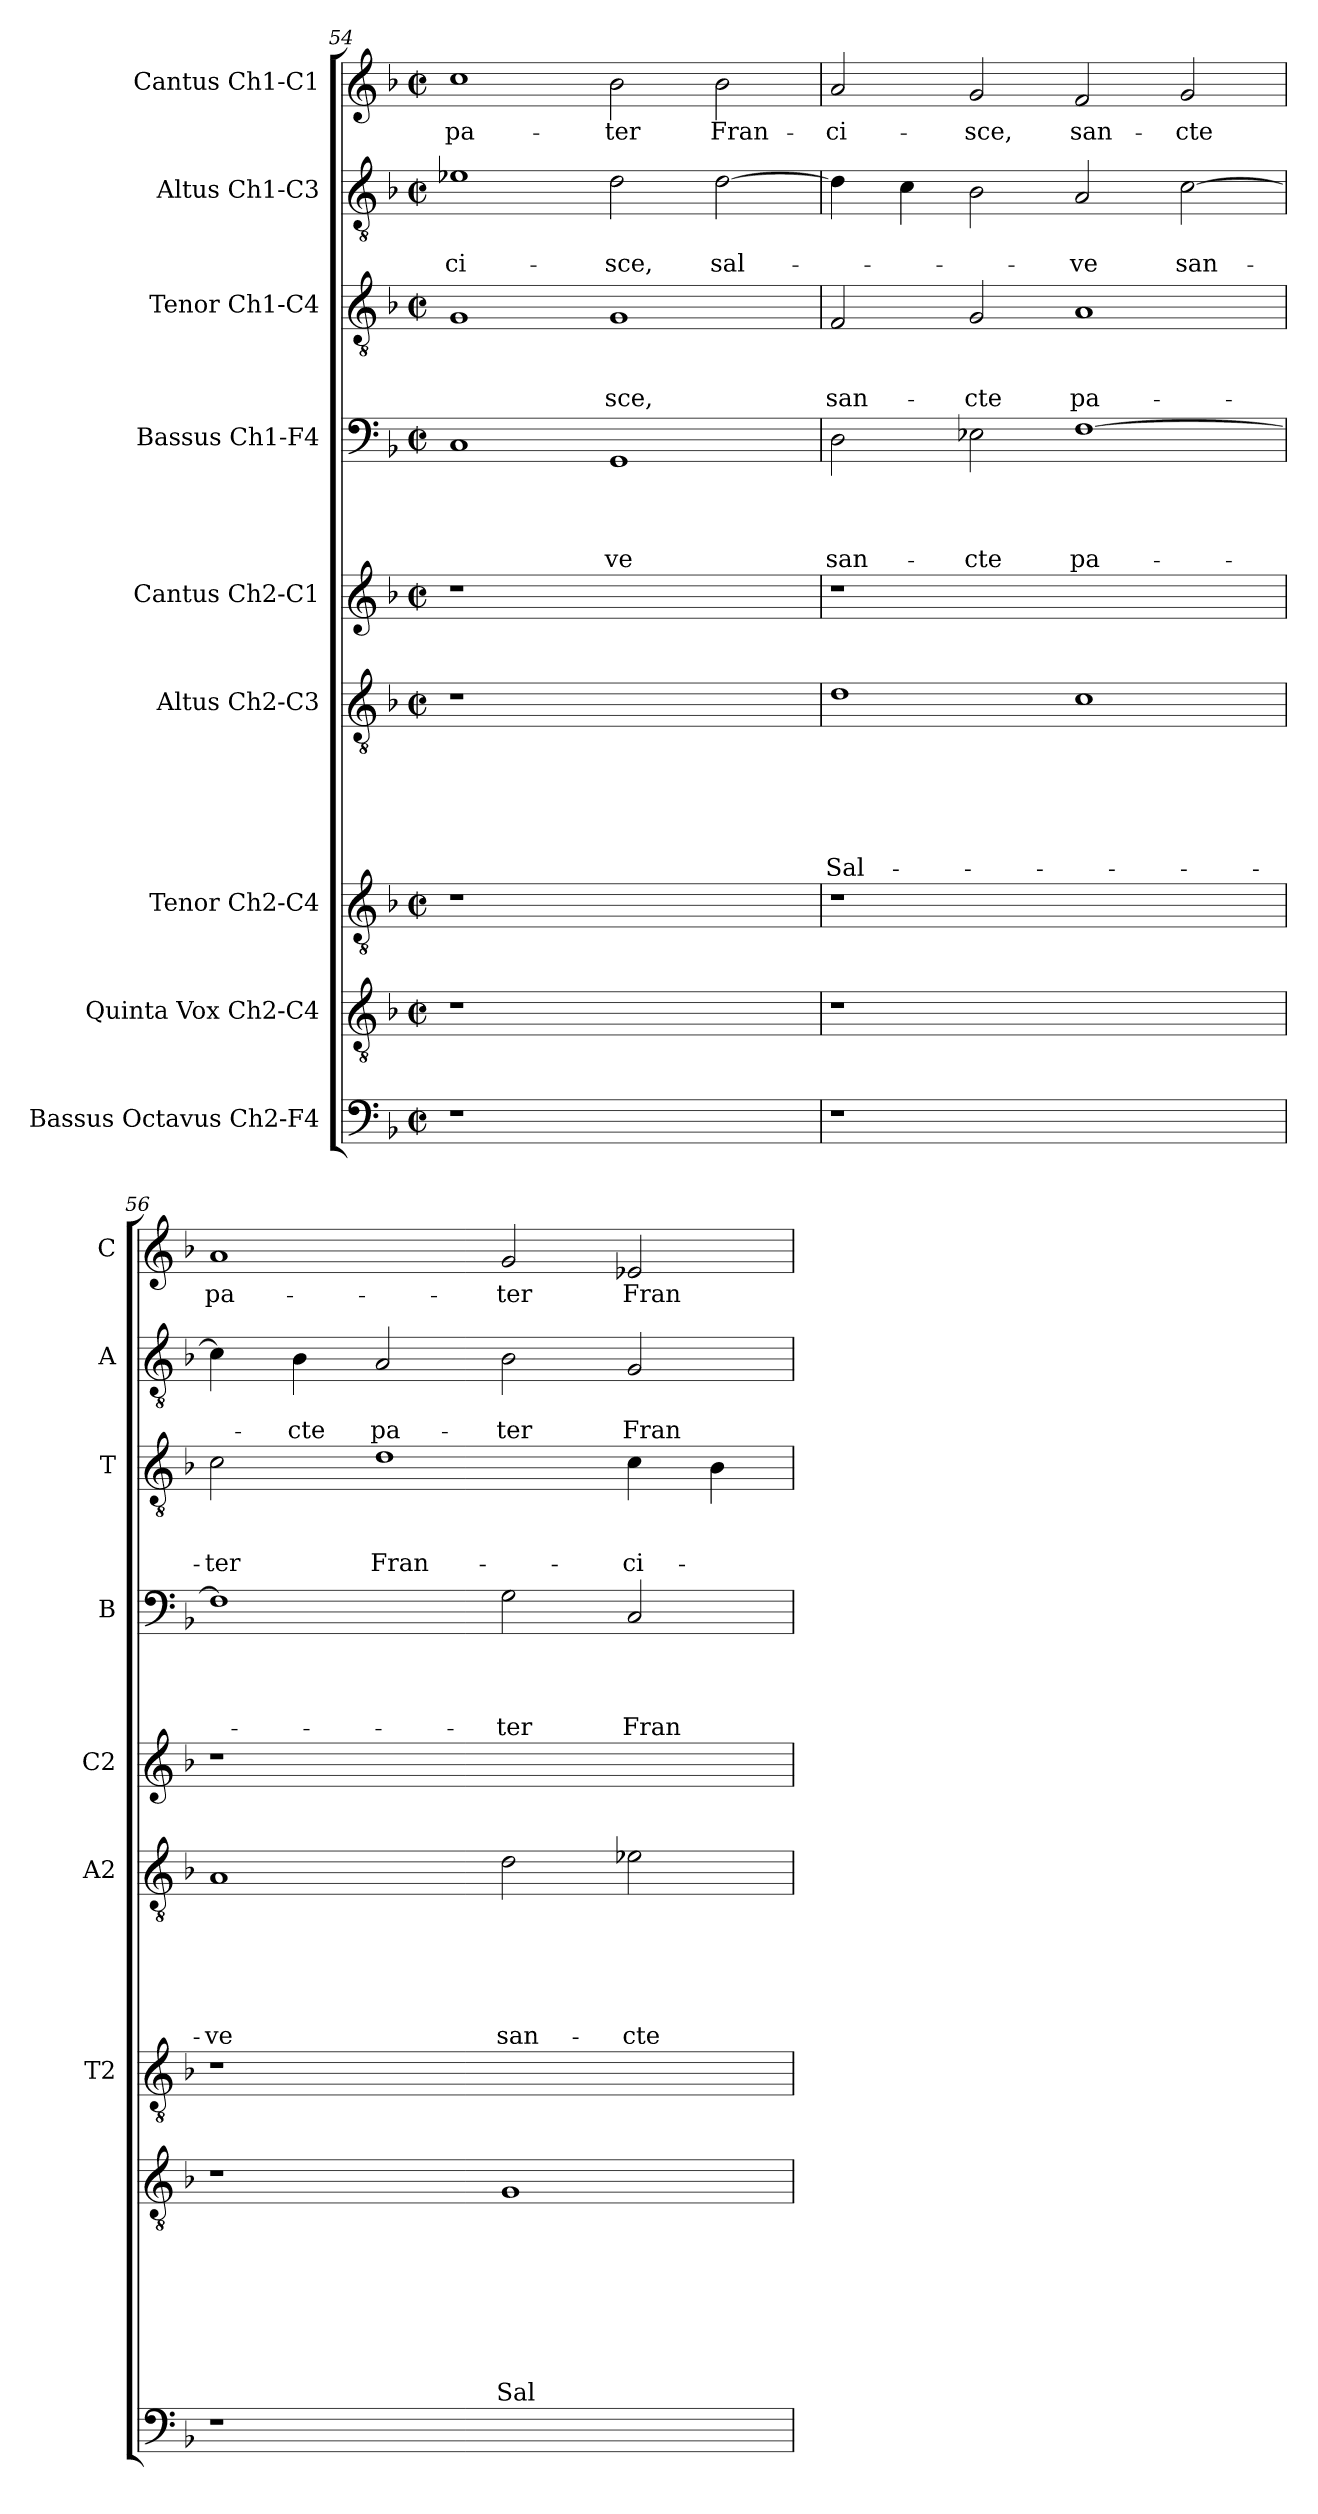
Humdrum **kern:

**kern	**kern	**text	**text	**text	**text	**text	**text	**text	**text	**kern	**kern	**text	**text	**text	**text	**text	**text	**kern	**kern	**text	**text	**text	**text	**kern	**text	**text	**text	**kern	**text	**text	**kern	**text
*part9	*part8	*part8	*part8	*part8	*part8	*part8	*part8	*part8	*part8	*part7	*part6	*part6	*part6	*part6	*part6	*part6	*part6	*part5	*part4	*part4	*part4	*part4	*part4	*part3	*part3	*part3	*part3	*part2	*part2	*part2	*part1	*part1
*staff9	*staff8	*staff8	*staff8	*staff8	*staff8	*staff8	*staff8	*staff8	*staff8	*staff7	*staff6	*staff6	*staff6	*staff6	*staff6	*staff6	*staff6	*staff5	*staff4	*staff4	*staff4	*staff4	*staff4	*staff3	*staff3	*staff3	*staff3	*staff2	*staff2	*staff2	*staff1	*staff1
*I"Bassus Octavus Ch2-F4	*I"Quinta Vox Ch2-C4	*	*	*	*	*	*	*	*	*I"Tenor Ch2-C4	*I"Altus Ch2-C3	*	*	*	*	*	*	*I"Cantus Ch2-C1	*I"Bassus Ch1-F4	*	*	*	*	*I"Tenor Ch1-C4	*	*	*	*I"Altus Ch1-C3	*	*	*I"Cantus Ch1-C1	*
*	*	*	*	*	*	*	*	*	*	*I'T2	*I'A2	*	*	*	*	*	*	*I'C2	*I'B	*	*	*	*	*I'T	*	*	*	*I'A	*	*	*I'C	*
*clefF4	*clefGv2	*	*	*	*	*	*	*	*	*clefGv2	*clefGv2	*	*	*	*	*	*	*clefG2	*clefF4	*	*	*	*	*clefGv2	*	*	*	*clefGv2	*	*	*clefG2	*
*k[b-]	*k[b-]	*	*	*	*	*	*	*	*	*k[b-]	*k[b-]	*	*	*	*	*	*	*k[b-]	*k[b-]	*	*	*	*	*k[b-]	*	*	*	*k[b-]	*	*	*k[b-]	*
*F:	*F:	*	*	*	*	*	*	*	*	*F:	*F:	*	*	*	*	*	*	*F:	*F:	*	*	*	*	*F:	*	*	*	*F:	*	*	*F:	*
*M2/2	*M2/2	*	*	*	*	*	*	*	*	*M2/2	*M2/2	*	*	*	*	*	*	*M2/2	*M2/2	*	*	*	*	*M2/2	*	*	*	*M2/2	*	*	*M2/2	*
*met(c|)	*met(c|)	*	*	*	*	*	*	*	*	*met(c|)	*met(c|)	*	*	*	*	*	*	*met(c|)	*met(c|)	*	*	*	*	*met(c|)	*	*	*	*met(c|)	*	*	*met(c|)	*
=54	=54	=54	=54	=54	=54	=54	=54	=54	=54	=54	=54	=54	=54	=54	=54	=54	=54	=54	=54	=54	=54	=54	=54	=54	=54	=54	=54	=54	=54	=54	=54	=54
!	!	!	!	!	!	!	!	!	!	!	!	!	!	!	!	!	!	!	!	!	!	!	!	!	!	!	!	!	!	!LO:LY:b	!	!LO:LY:b
1r	1r	.	.	.	.	.	.	.	.	1r	1r	.	.	.	.	.	.	1r	1C	.	.	.	.	1G	.	.	.	1e-X	.	-ci-	1cc	pa-
!	!	!	!	!	!	!	!	!	!	!	!	!	!	!	!	!	!	!	!	!	!	!	!LO:LY:b	!	!	!	!LO:LY:b	!	!	!LO:LY:b	!	!LO:LY:b
1ryy	1ryy	.	.	.	.	.	.	.	.	1ryy	1ryy	.	.	.	.	.	.	1ryy	1GG	.	.	.	-ve	1G	.	.	-sce,	2d\	.	-sce,	2b-\	-ter
!	!	!	!	!	!	!	!	!	!	!	!	!	!	!	!	!	!	!	!	!	!	!	!	!	!	!	!	!	!	!LO:LY:b	!	!LO:LY:b
.	.	.	.	.	.	.	.	.	.	.	.	.	.	.	.	.	.	.	.	.	.	.	.	.	.	.	.	[2d\	.	sal-	2b-\	Fran-
=55	=55	=55	=55	=55	=55	=55	=55	=55	=55	=55	=55	=55	=55	=55	=55	=55	=55	=55	=55	=55	=55	=55	=55	=55	=55	=55	=55	=55	=55	=55	=55	=55
!	!	!	!	!	!	!	!	!	!	!	!	!	!	!	!	!	!LO:LY:b	!	!	!	!	!	!LO:LY:b	!	!	!	!LO:LY:b	!	!	!	!	!LO:LY:b
1r	1r	.	.	.	.	.	.	.	.	1r	1d	.	.	.	.	.	Sal-	1r	2D\	.	.	.	san-	2F/	.	.	san-	4d\]	.	.	2a/	-ci-
.	.	.	.	.	.	.	.	.	.	.	.	.	.	.	.	.	.	.	.	.	.	.	.	.	.	.	.	4c\	.	.	.	.
!	!	!	!	!	!	!	!	!	!	!	!	!	!	!	!	!	!	!	!	!	!	!	!LO:LY:b	!	!	!	!LO:LY:b	!	!	!	!	!LO:LY:b
.	.	.	.	.	.	.	.	.	.	.	.	.	.	.	.	.	.	.	2E-\	.	.	.	-cte	2G/	.	.	-cte	2B-\	.	.	2g/	-sce,
!	!	!	!	!	!	!	!	!	!	!	!	!	!	!	!	!	!	!	!	!	!	!	!LO:LY:b	!	!	!	!LO:LY:b	!	!	!LO:LY:b	!	!LO:LY:b
1ryy	1ryy	.	.	.	.	.	.	.	.	1ryy	1c	.	.	.	.	.	.	1ryy	[1F	.	.	.	pa-	1A	.	.	pa-	2A/	.	-ve	2f/	san-
!	!	!	!	!	!	!	!	!	!	!	!	!	!	!	!	!	!	!	!	!	!	!	!	!	!	!	!	!	!	!LO:LY:b	!	!LO:LY:b
.	.	.	.	.	.	.	.	.	.	.	.	.	.	.	.	.	.	.	.	.	.	.	.	.	.	.	.	[2c\	.	san-	2g/	-cte
!!LO:PB:g=z
=56	=56	=56	=56	=56	=56	=56	=56	=56	=56	=56	=56	=56	=56	=56	=56	=56	=56	=56	=56	=56	=56	=56	=56	=56	=56	=56	=56	=56	=56	=56	=56	=56
!	!	!	!	!	!	!	!	!	!	!	!	!	!	!	!	!	!LO:LY:b	!	!	!	!	!	!	!	!	!	!LO:LY:b	!	!	!	!	!LO:LY:b
1r	1r	.	.	.	.	.	.	.	.	1r	1A	.	.	.	.	.	-ve	1r	1F]	.	.	.	.	2c\	.	.	-ter	4c\]	.	.	1a	pa-
!	!	!	!	!	!	!	!	!	!	!	!	!	!	!	!	!	!	!	!	!	!	!	!	!	!	!	!	!	!	!LO:LY:b	!	!
.	.	.	.	.	.	.	.	.	.	.	.	.	.	.	.	.	.	.	.	.	.	.	.	.	.	.	.	4B-\	.	-cte	.	.
!	!	!	!	!	!	!	!	!	!	!	!	!	!	!	!	!	!	!	!	!	!	!	!	!	!	!	!LO:LY:b	!	!	!LO:LY:b	!	!
.	.	.	.	.	.	.	.	.	.	.	.	.	.	.	.	.	.	.	.	.	.	.	.	1d	.	.	Fran-	2A/	.	pa-	.	.
!	!	!	!	!	!	!	!	!	!LO:LY:b	!	!	!	!	!	!	!	!LO:LY:b	!	!	!	!	!	!LO:LY:b	!	!	!	!	!	!	!LO:LY:b	!	!LO:LY:b
1ryy	1G	.	.	.	.	.	.	.	Sal-	1ryy	2d\	.	.	.	.	.	san-	1ryy	2G\	.	.	.	-ter	.	.	.	.	2B-\	.	-ter	2g/	-ter
!	!	!	!	!	!	!	!	!	!	!	!	!	!	!	!	!	!LO:LY:b	!	!	!	!	!	!LO:LY:b	!	!	!	!LO:LY:b	!	!	!LO:LY:b	!	!LO:LY:b
.	.	.	.	.	.	.	.	.	.	.	2e-\	.	.	.	.	.	-cte	.	2C/	.	.	.	Fran-	4c\	.	.	-ci-	2G/	.	Fran-	2e-/	Fran-
.	.	.	.	.	.	.	.	.	.	.	.	.	.	.	.	.	.	.	.	.	.	.	.	4B-\	.	.	.	.	.	.	.	.
=	=	=	=	=	=	=	=	=	=	=	=	=	=	=	=	=	=	=	=	=	=	=	=	=	=	=	=	=	=	=	=	=
*-	*-	*-	*-	*-	*-	*-	*-	*-	*-	*-	*-	*-	*-	*-	*-	*-	*-	*-	*-	*-	*-	*-	*-	*-	*-	*-	*-	*-	*-	*-	*-	*-
